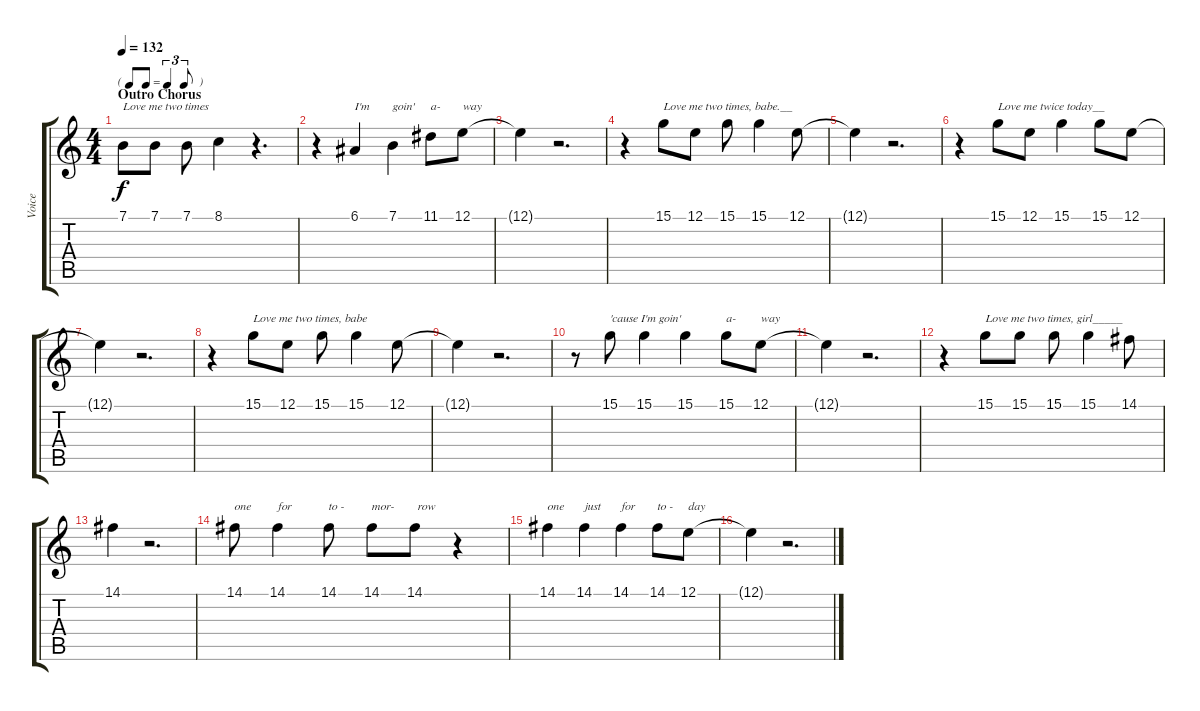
\track ("Voice" "Voice") {instrument harmonica}
\staff {score tabs}
\tuning (E4 B3 G3 D3 A2 E2) {hide}
\ts (4 4)
\tf triplet8th
\section ("" "Outro Chorus")
\tempo 132
\clef g2
\ks c
7.1.8{txt "Love me two times" dy f} 7.1.8 7.1.8 8.1.4 r.4{d} |
r.4 6.1.4{txt "I'm"} 7.1.4{txt "goin'"} 11.1.8{txt "a-"} 12.1.8{txt "way"} |
12.1{t}.4 r.2{d} |
r.4 15.1.8{txt "Love me two times, babe.__"} 12.1.8 15.1.8 15.1.4 12.1.8 |
12.1{t}.4 r.2{d} |
r.4 15.1.8{txt "Love me twice today__"} 12.1.8 15.1.4 15.1.8 12.1.8 |
12.1{t}.4 r.2{d} |
r.4 15.1.8{txt "Love me two times, babe"} 12.1.8 15.1.8 15.1.4 12.1.8 |
12.1{t}.4 r.2{d} |
r.8 15.1.8{txt "'cause I'm goin' "} 15.1.4 15.1.4 15.1.8{txt "a-"} 12.1.8{txt "way"} |
12.1{t}.4 r.2{d} |
r.4 15.1.8{txt "Love me two times, girl_____"} 15.1.8 15.1.8 15.1.4 14.1.8 |
14.1.4 r.2{d} |
14.1.8{txt "one"} 14.1.4{txt "for"} 14.1.8{txt "to -"} 14.1.8{txt "mor- "} 14.1.8{txt " row"} r.4 |
14.1.4{txt "one"} 14.1.4{txt "just"} 14.1.4{txt "for"} 14.1.8{txt "to -"} 12.1.8{txt "day"} |
12.1{t}.4 r.2{d}
